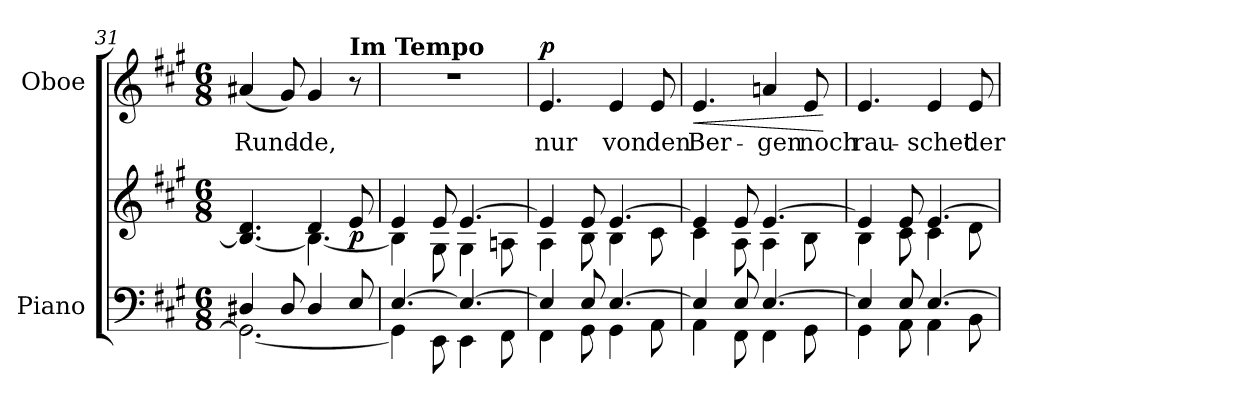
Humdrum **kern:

**kern	**kern	**dynam	**kern	**text	**dynam
*part2	*part2	*part2	*part1	*part1	*part1
*staff3	*staff2	*staff2/3	*staff1	*staff1	*staff1
*I"Piano	*	*	*I"Oboe	*	*
*I'Pno	*	*	*I'Ob	*	*
!!LO:LB:g=z
*clefF4	*clefG2	*	*clefG2	*	*
*k[f#c#g#]	*k[f#c#g#]	*	*k[f#c#g#]	*	*
*M6/8	*M6/8	*	*M6/8	*	*
=31	=31	=31	=31	=31	=31
*^	*^	*	*	*	*
!	!	!	!	!	!	!LO:LY:b	!
4D#X/	2.GG#\_	4.B/_ 4.d/	4.ryy	.	(4a#X/	Rund-	.
8D#/	.	.	.	.	8g#/)	.	.
!	!	!	!	!	!	!LO:LY:b	!
4D#/	.	4d/	4.B\_	.	4g#/	-de,	.
!	!	!	!	!	!LO:TX:a:B:t=Im Tempo	!	!
!	!	!	!	!LO:DY:b	!	!	!
8E/	.	8e/	.	p	8r	.	.
=32	=32	=32	=32	=32	=32	=32	=32
[4.E/	4GG#\]	4e/	4B\]	.	2.r	.	.
.	8EE\	8e/	8G#\	.	.	.	.
4.E/_	4EE\	[4.e/	4G#\	.	.	.	.
.	8FF#\	.	8An\	.	.	.	.
=33	=33	=33	=33	=33	=33	=33	=33
!	!	!	!	!	!	!LO:LY:b	!LO:DY:a
4E/]	4FF#\	4e/]	4A\	.	4.e/	nur	p
8E/	8GG#\	8e/	8B\	.	.	.	.
!	!	!	!	!	!	!LO:LY:b	!
[4.E/	4GG#\	[4.e/	4B\	.	4e/	von	.
!	!	!	!	!	!	!LO:LY:b	!
.	8AA\	.	8c#\	.	8e/	den	.
=34	=34	=34	=34	=34	=34	=34	=34
!	!	!	!	!	!	!LO:LY:b	!LO:HP:b
4E/]	4AA\	4e/]	4c#\	.	4.e/	Ber-	<
8E/	8FF#\	8e/	8A\	.	.	.	.
!	!	!	!	!	!	!LO:LY:b	!
[4.E/	4FF#\	[4.e/	4A\	.	4an/	-gen	.
!	!	!	!	!	!	!LO:LY:b	!
.	8GG#\	.	8B\	.	8e/	noch	.
*v	*v	*	*	*	*	*	*
*	*v	*v	*	*	*	*
.	.	.	.	.	[
=35	=35	=35	=35	=35	=35
*^	*^	*	*	*	*
!	!	!	!	!	!	!LO:LY:b	!
4E/]	4GG#\	4e/]	4B\	.	4.e/	rau-	.
8E/	8AA\	8e/	8c#\	.	.	.	.
!	!	!	!	!	!	!LO:LY:b	!
[4.E/	4AA\	[4.e/	4c#\	.	4e/	-schet	.
!	!	!	!	!	!	!LO:LY:b	!
.	8BB\	.	8d\	.	8e/	der	.
*v	*v	*	*	*	*	*	*
*	*v	*v	*	*	*	*
=	=	=	=	=	=
*-	*-	*-	*-	*-	*-
